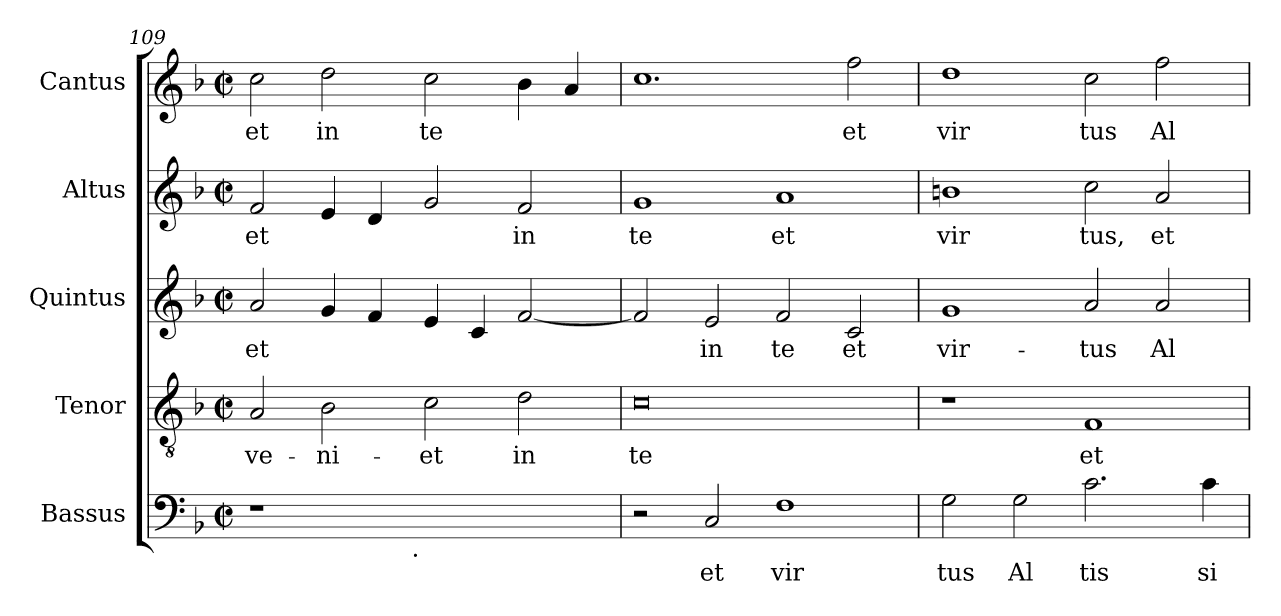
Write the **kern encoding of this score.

**kern	**text	**kern	**text	**kern	**text	**kern	**text	**kern	**text
*part5	*part5	*part4	*part4	*part3	*part3	*part2	*part2	*part1	*part1
*staff5	*staff5	*staff4	*staff4	*staff3	*staff3	*staff2	*staff2	*staff1	*staff1
*I"Bassus	*	*I"Tenor	*	*I"Quintus	*	*I"Altus	*	*I"Cantus	*
*clefF4	*	*clefGv2	*	*clefG2	*	*clefG2	*	*clefG2	*
*k[b-]	*	*k[b-]	*	*k[b-]	*	*k[b-]	*	*k[b-]	*
*F:	*	*F:	*	*F:	*	*F:	*	*F:	*
*M2/2	*	*M2/2	*	*M2/2	*	*M2/2	*	*M2/2	*
*met(c|)	*	*met(c|)	*	*met(c|)	*	*met(c|)	*	*met(c|)	*
=109	=109	=109	=109	=109	=109	=109	=109	=109	=109
!	!	!	!LO:LY:b:cj	!	!LO:LY:b	!	!LO:LY:b	!	!LO:LY:b:cj
*^	*	*	*	*	*	*	*	*	*
1r	2ryy	.	2A/	-ve-	2a/	et	2f/	et	2cc\	-et
!	!	!	!	!LO:LY:b:cj	!	!LO:LY:b	!	!LO:LY:b	!	!LO:LY:b:cj
.	4...ryy	.	2B-\	-ni-	4g/	.	4e/	.	2dd\	in
!	!	!	!	!	!	!LO:LY:b	!	!LO:LY:b	!	!
.	.	.	.	.	4f/	.	4d/	.	.	.
!	!LO:TX:b:t=.	!	!	!	!	!	!	!	!	!
.	1ryy	.	.	.	.	.	.	.	.	.
!	!	!	!	!LO:LY:b:cj	!	!LO:LY:b	!	!LO:LY:b	!	!LO:LY:b:cj
1ryy	.	.	2c\	-et	4e/	.	2g/	.	2cc\	te
!	!	!	!	!	!	!LO:LY:b	!	!	!	!
.	.	.	.	.	4c/	.	.	.	.	.
!	!	!	!	!LO:LY:b:cj	!	!LO:LY:b	!	!LO:LY:b	!	!LO:LY:b:cj
.	.	.	2d\	in	[<2f/	.	2f/	in	4b-\	.
!	!	!	!	!	!	!	!	!	!	!LO:LY:b:cj
.	.	.	.	.	.	.	.	.	4a/	.
.	32ryy	.	.	.	.	.	.	.	.	.
=110	=110	=110	=110	=110	=110	=110	=110	=110	=110	=110
!	!	!	!	!LO:LY:b:cj	!	!LO:LY:b	!	!LO:LY:b	!	!LO:LY:b:cj
*v	*v	*	*	*	*	*	*	*	*	*
2r	.	0c	te	2f/]	.	1g	te	1.cc	.
!	!LO:LY:b:cj	!	!	!	!LO:LY:b	!	!	!	!
2C/	et	.	.	2e/	in	.	.	.	.
!	!LO:LY:b:cj	!	!	!	!LO:LY:b	!	!LO:LY:b	!	!
1F	vir	.	.	2f/	te	1a	et	.	.
!	!	!	!	!	!LO:LY:b	!	!	!	!LO:LY:b:cj
.	.	.	.	2c/	et	.	.	2ff\	et
!!LO:LB:g=z
=111	=111	=111	=111	=111	=111	=111	=111	=111	=111
!	!LO:LY:b:cj	!	!	!	!LO:LY:b	!	!LO:LY:b	!	!LO:LY:b:cj
2G\	tus	1r	.	1g	vir-	1bn	vir	1dd	vir
!	!LO:LY:b:cj	!	!	!	!	!	!	!	!
2G\	Al	.	.	.	.	.	.	.	.
!	!LO:LY:b:cj	!	!LO:LY:b:cj	!	!LO:LY:b	!	!LO:LY:b	!	!LO:LY:b:cj
2.c\	tis	1F	et	2a/	-tus	2cc\	tus,	2cc\	tus
!	!	!	!	!	!LO:LY:b	!	!LO:LY:b	!	!LO:LY:b:cj
.	.	.	.	2a/	Al-	2a/	et	2ff\	Al
!	!LO:LY:b:cj	!	!	!	!	!	!	!	!
4c\	si	.	.	.	.	.	.	.	.
=	=	=	=	=	=	=	=	=	=
*-	*-	*-	*-	*-	*-	*-	*-	*-	*-
